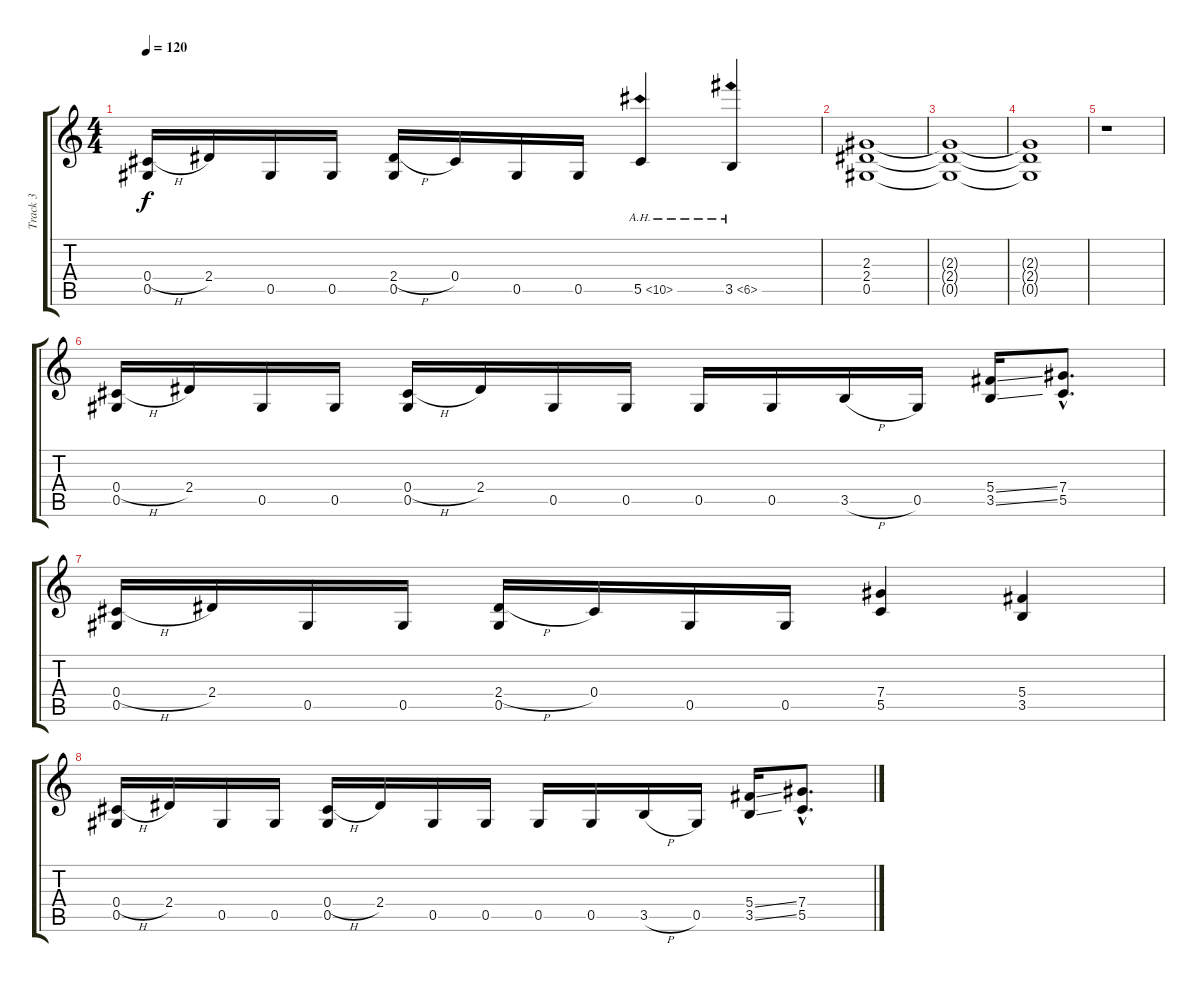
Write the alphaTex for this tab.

\track ("Track 3" "Track 3") {instrument distortionguitar}
\staff {score tabs}
\tuning (Eb4 Bb3 Gb3 Db3 Ab2 Eb2) {hide}
\ts (4 4)
\tempo 120
\clef g2
\ks c
(0.4{h} 0.5).16{dy f} 2.4.16 0.5.16 0.5.16 (2.4{h} 0.5).16 0.4.16 0.5.16 0.5.16 5.5{ah 5}.4 3.5{ah 3}.4 |
(2.3 2.4 0.5).1 |
(2.3{t} 2.4{t} 0.5{t}).1 |
(2.3{t} 2.4{t} 0.5{t}).1 |
r.1 |
(0.4{h} 0.5).16 2.4.16 0.5.16 0.5.16 (0.4{h} 0.5).16 2.4.16 0.5.16 0.5.16 0.5.16 0.5.16 3.5{h}.16 0.5.16 (5.4{ss} 3.5{ss}).16 (7.4{hac} 5.5{hac}).8{d} |
(0.4{h} 0.5).16 2.4.16 0.5.16 0.5.16 (2.4{h} 0.5).16 0.4.16 0.5.16 0.5.16 (7.4 5.5).4 (5.4 3.5).4 |
(0.4{h} 0.5).16 2.4.16 0.5.16 0.5.16 (0.4{h} 0.5).16 2.4.16 0.5.16 0.5.16 0.5.16 0.5.16 3.5{h}.16 0.5.16 (5.4{ss} 3.5{ss}).16 (7.4{hac} 5.5{hac}).8{d}
